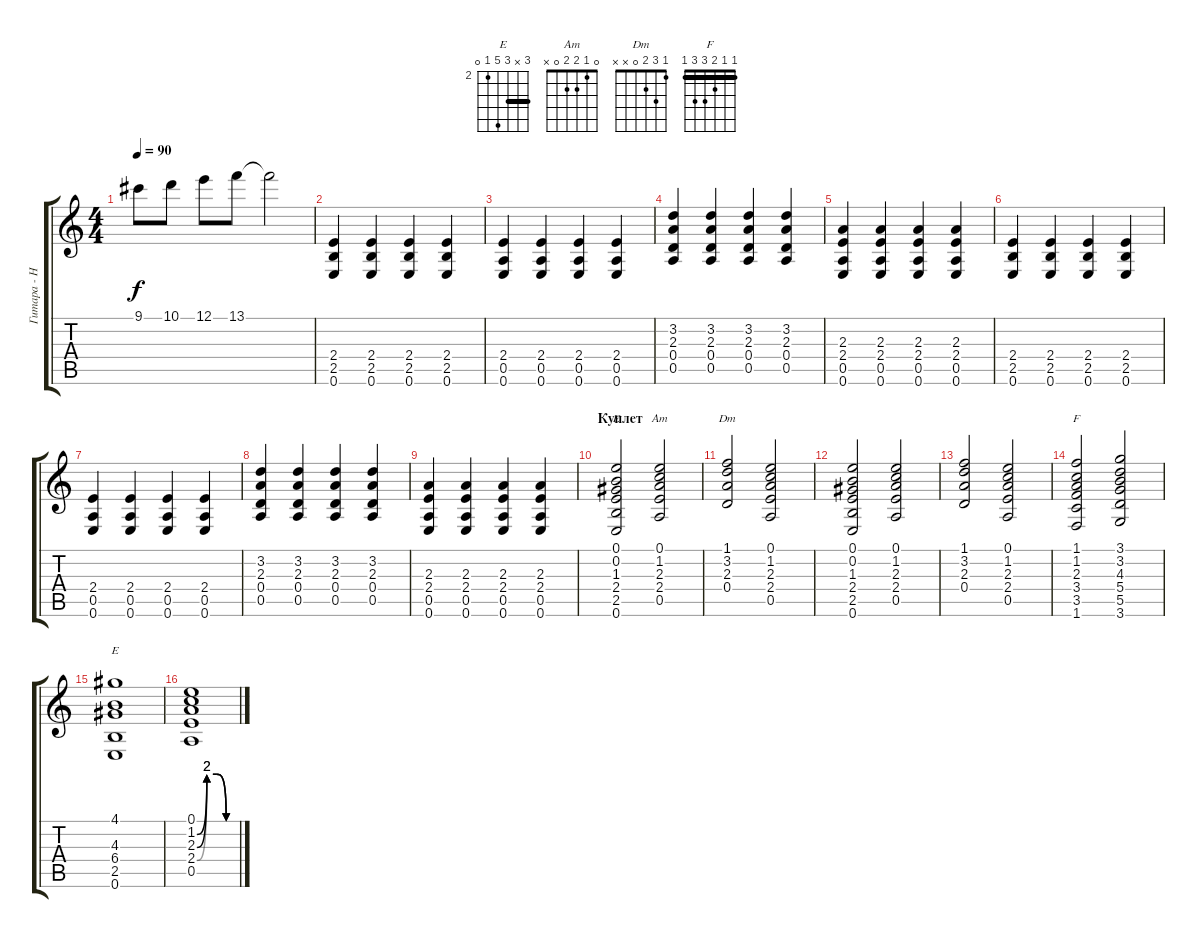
\track ("Гитара - HozPort" "Гитара - H") {instrument distortionguitar}
\staff {score tabs}
\tuning (E4 B3 G3 D3 A2 E2) {hide}
\chord ("E" 0 0 1 2 2 0)
\chord ("Am" 0 1 2 2 0 x)
\chord ("Dm" 1 3 2 0 x x)
\chord ("F" 1 1 2 3 3 1) {barre 1}
\chord ("E" 4 x 4 6 2 0) {firstfret 2 barre 4}
\ts (4 4)
\tempo 90
\clef g2
\ks c
9.1.8{dy f instrument guitarharmonics} 10.1.8 12.1.8 13.1.8 13.1{t}.2 |
(2.4 2.5 0.6).4{instrument distortionguitar} (2.4 2.5 0.6).4 (2.4 2.5 0.6).4 (2.4 2.5 0.6).4 |
(2.4 0.5 0.6).4 (2.4 0.5 0.6).4 (2.4 0.5 0.6).4 (2.4 0.5 0.6).4 |
(3.2 2.3 0.4 0.5).4 (3.2 2.3 0.4 0.5).4 (3.2 2.3 0.4 0.5).4 (3.2 2.3 0.4 0.5).4 |
(2.3 2.4 0.5 0.6).4 (2.3 2.4 0.5 0.6).4 (2.3 2.4 0.5 0.6).4 (2.3 2.4 0.5 0.6).4 |
(2.4 2.5 0.6).4{instrument distortionguitar} (2.4 2.5 0.6).4 (2.4 2.5 0.6).4 (2.4 2.5 0.6).4 |
(2.4 0.5 0.6).4 (2.4 0.5 0.6).4 (2.4 0.5 0.6).4 (2.4 0.5 0.6).4 |
(3.2 2.3 0.4 0.5).4 (3.2 2.3 0.4 0.5).4 (3.2 2.3 0.4 0.5).4 (3.2 2.3 0.4 0.5).4 |
(2.3 2.4 0.5 0.6).4 (2.3 2.4 0.5 0.6).4 (2.3 2.4 0.5 0.6).4 (2.3 2.4 0.5 0.6).4 |
\section ("" "Куплет")
(0.1 0.2 1.3 2.4 2.5 0.6).2{ch "E"} (0.1 1.2 2.3 2.4 0.5).2{ch "Am"} |
(1.1 3.2 2.3 0.4).2{ch "Dm"} (0.1 1.2 2.3 2.4 0.5).2 |
(0.1 0.2 1.3 2.4 2.5 0.6).2 (0.1 1.2 2.3 2.4 0.5).2 |
(1.1 3.2 2.3 0.4).2 (0.1 1.2 2.3 2.4 0.5).2 |
(1.1 1.2 2.3 3.4 3.5 1.6).2{ch "F"} (3.1 3.2 4.3 5.4 5.5 3.6).2 |
(4.1 4.3 6.4 2.5 0.6).1{ch "E"} |
(0.1 1.2{be (custom 0 0 15 8 30 8 45 0 60 0)} 2.3{be (custom 0 0 15 8 30 8 45 0 60 0)} 2.4{be (custom 0 0 15 8 30 8 45 0 60 0)} 0.5).1
